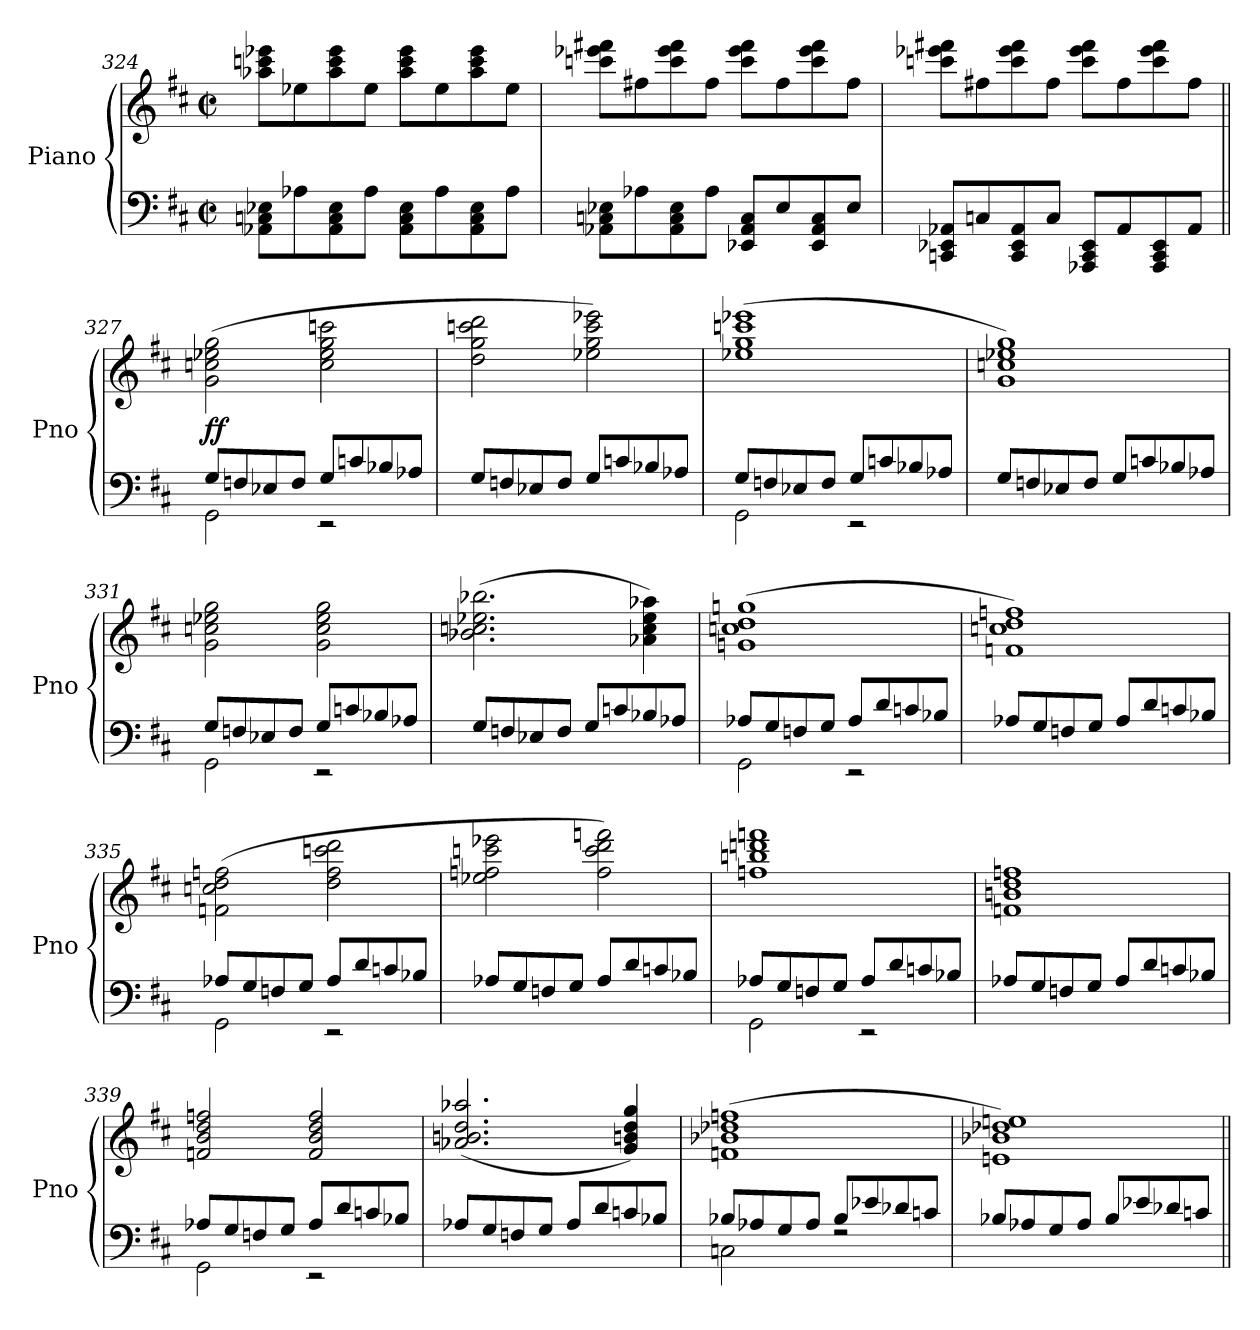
**kern	**kern	**dynam
*part1	*part1	*part1
*staff2	*staff1	*staff1/2
*I"Piano	*	*
*I'Pno	*	*
*clefF4	*clefG2	*
*k[f#c#]	*k[f#c#]	*
*M4/4	*M4/4	*
*met(c|)	*met(c|)	*
=324	=324	=324
8AA-X\ 8Cn\ 8E-X\L	8aa-X\ 8cccn\ 8eee-X\L	.
8A-X\	8ee-X\	.
8AA-\ 8C\ 8E-\	8aa-\ 8ccc\ 8eee-\	.
8A-\J	8ee-\J	.
8AA-\ 8C\ 8E-\L	8aa-\ 8ccc\ 8eee-\L	.
8A-\	8ee-\	.
8AA-\ 8C\ 8E-\	8aa-\ 8ccc\ 8eee-\	.
8A-\J	8ee-\J	.
=325	=325	=325
8AA-X\ 8Cn\ 8E-X\L	8cccn\ 8eee-X\ 8fff#X\L	.
8A-X\	8ff#X\	.
8AA-\ 8C\ 8E-\	8ccc\ 8eee-\ 8fff#\	.
8A-\J	8ff#\J	.
8EE-X/ 8AA-/ 8C/L	8ccc\ 8eee-\ 8fff#\L	.
8E-/	8ff#\	.
8EE-/ 8AA-/ 8C/	8ccc\ 8eee-\ 8fff#\	.
8E-/J	8ff#\J	.
=326	=326	=326
8CCn/ 8EE-X/ 8AA-X/L	8cccn\ 8eee-X\ 8fff#X\L	.
8Cn/	8ff#X\	.
8CC/ 8EE-/ 8AA-/	8ccc\ 8eee-\ 8fff#\	.
8C/J	8ff#\J	.
8AAA-X/ 8CC/ 8EE-/L	8ccc\ 8eee-\ 8fff#\L	.
8AA-/	8ff#\	.
8AAA-/ 8CC/ 8EE-/	8ccc\ 8eee-\ 8fff#\	.
8AA-/J	8ff#\J	.
!!LO:LB:g=z
=327||	=327||	=327||
*^	*	*
!	!	!	!LO:DY:b
8G/L	2GG\	(2g\ 2ccn\ 2ee-X\ 2gg\	ff
8Fn/	.	.	.
8E-X/	.	.	.
8F/J	.	.	.
8G/L	2r	2cc\ 2ee-\ 2gg\ 2cccn\	.
8cn/	.	.	.
8B-X/	.	.	.
8A-X/J	.	.	.
*v	*v	*	*
=328	=328	=328
8G/L	2dd\ 2gg\ 2cccn\ 2ddd\	.
8Fn/	.	.
8E-X/	.	.
8F/J	.	.
8G/L	2ee-X\ 2gg\ 2ccc\ 2eee-X\)	.
8cn/	.	.
8B-X/	.	.
8A-X/J	.	.
=329	=329	=329
*^	*	*
8G/L	2GG\	(1ee-X 1gg 1cccn 1eee-X	.
8Fn/	.	.	.
8E-X/	.	.	.
8F/J	.	.	.
8G/L	2r	.	.
8cn/	.	.	.
8B-X/	.	.	.
8A-X/J	.	.	.
*v	*v	*	*
=330	=330	=330
8G/L	1g 1ccn 1ee-X 1gg)	.
8Fn/	.	.
8E-X/	.	.
8F/J	.	.
8G/L	.	.
8cn/	.	.
8B-X/	.	.
8A-X/J	.	.
!!LO:LB:g=z
=331	=331	=331
*^	*	*
8G/L	2GG\	2g\ 2ccn\ 2ee-X\ 2gg\	.
8Fn/	.	.	.
8E-X/	.	.	.
8F/J	.	.	.
8G/L	2r	2g\ 2cc\ 2ee-\ 2gg\	.
8cn/	.	.	.
8B-X/	.	.	.
8A-X/J	.	.	.
*v	*v	*	*
=332	=332	=332
8G/L	(2.b-X\ 2.ccn\ 2.ee-X\ 2.bb-X\	.
8Fn/	.	.
8E-X/	.	.
8F/J	.	.
8G/L	.	.
8cn/	.	.
8B-X/	4a-X\ 4cc\ 4ee-\ 4aa-X\)	.
8A-X/J	.	.
=333	=333	=333
*^	*	*
8A-X/L	2GG\	(>1gn 1ccn 1dd 1ggn	.
8G/	.	.	.
8Fn/	.	.	.
8G/J	.	.	.
8A-/L	2r	.	.
8d/	.	.	.
8cn/	.	.	.
8B-X/J	.	.	.
*v	*v	*	*
=334	=334	=334
8A-X/L	1fn 1ccn 1dd 1ffn)	.
8G/	.	.
8Fn/	.	.
8G/J	.	.
8A-/L	.	.
8d/	.	.
8cn/	.	.
8B-X/J	.	.
!!LO:LB:g=z
=335	=335	=335
*^	*	*
8A-X/L	2GG\	(2fn\ 2ccn\ 2dd\ 2ffn\	.
8G/	.	.	.
8Fn/	.	.	.
8G/J	.	.	.
8A-/L	2r	2dd\ 2ff\ 2cccn\ 2ddd\	.
8d/	.	.	.
8cn/	.	.	.
8B-X/J	.	.	.
*v	*v	*	*
=336	=336	=336
8A-X/L	2ee-X\ 2ffn\ 2cccn\ 2eee-X\	.
8G/	.	.
8Fn/	.	.
8G/J	.	.
8A-/L	2ff\ 2ccc\ 2ddd\ 2fffn\)	.
8d/	.	.
8cn/	.	.
8B-X/J	.	.
=337	=337	=337
*^	*	*
8A-X/L	2GG\	1ffn 1bbn 1dddn 1fffn	.
8G/	.	.	.
8Fn/	.	.	.
8G/J	.	.	.
8A-/L	2r	.	.
8d/	.	.	.
8cn/	.	.	.
8B-X/J	.	.	.
*v	*v	*	*
=338	=338	=338
8A-X/L	1fn 1bn 1dd 1ffn	.
8G/	.	.
8Fn/	.	.
8G/J	.	.
8A-/L	.	.
8d/	.	.
8cn/	.	.
8B-X/J	.	.
!!LO:PB:g=z
=339	=339	=339
*^	*	*
8A-X/L	2GG\	2fn/ 2b/ 2dd/ 2ffn/	.
8G/	.	.	.
8Fn/	.	.	.
8G/J	.	.	.
8A-/L	2r	2f/ 2b/ 2dd/ 2ff/	.
8d/	.	.	.
8cn/	.	.	.
8B-X/J	.	.	.
*v	*v	*	*
=340	=340	=340
8A-X/L	(>2.a-X/ 2.bn/ 2.dd/ 2.aa-X/	.
8G/	.	.
8Fn/	.	.
8G/J	.	.
8A-/L	.	.
8d/	.	.
8cn/	4g/ 4bn/ 4dd/ 4gg/)	.
8B-X/J	.	.
=341	=341	=341
*^	*	*
8B-X/L	2Cn\	(1fn 1b-X 1dd-X 1ffn	.
8A-X/	.	.	.
8G/	.	.	.
8A-/J	.	.	.
8B-/L	2rF	.	.
8e-X/	.	.	.
8d-X/	.	.	.
8cn/J	.	.	.
*v	*v	*	*
=342	=342	=342
8B-X/L	1en 1b-X 1dd-X 1een)	.
8A-X/	.	.
8G/	.	.
8A-/J	.	.
8B-/L	.	.
8e-X/	.	.
8d-X/	.	.
8cn/J	.	.
=||	=||	=||
*-	*-	*-
